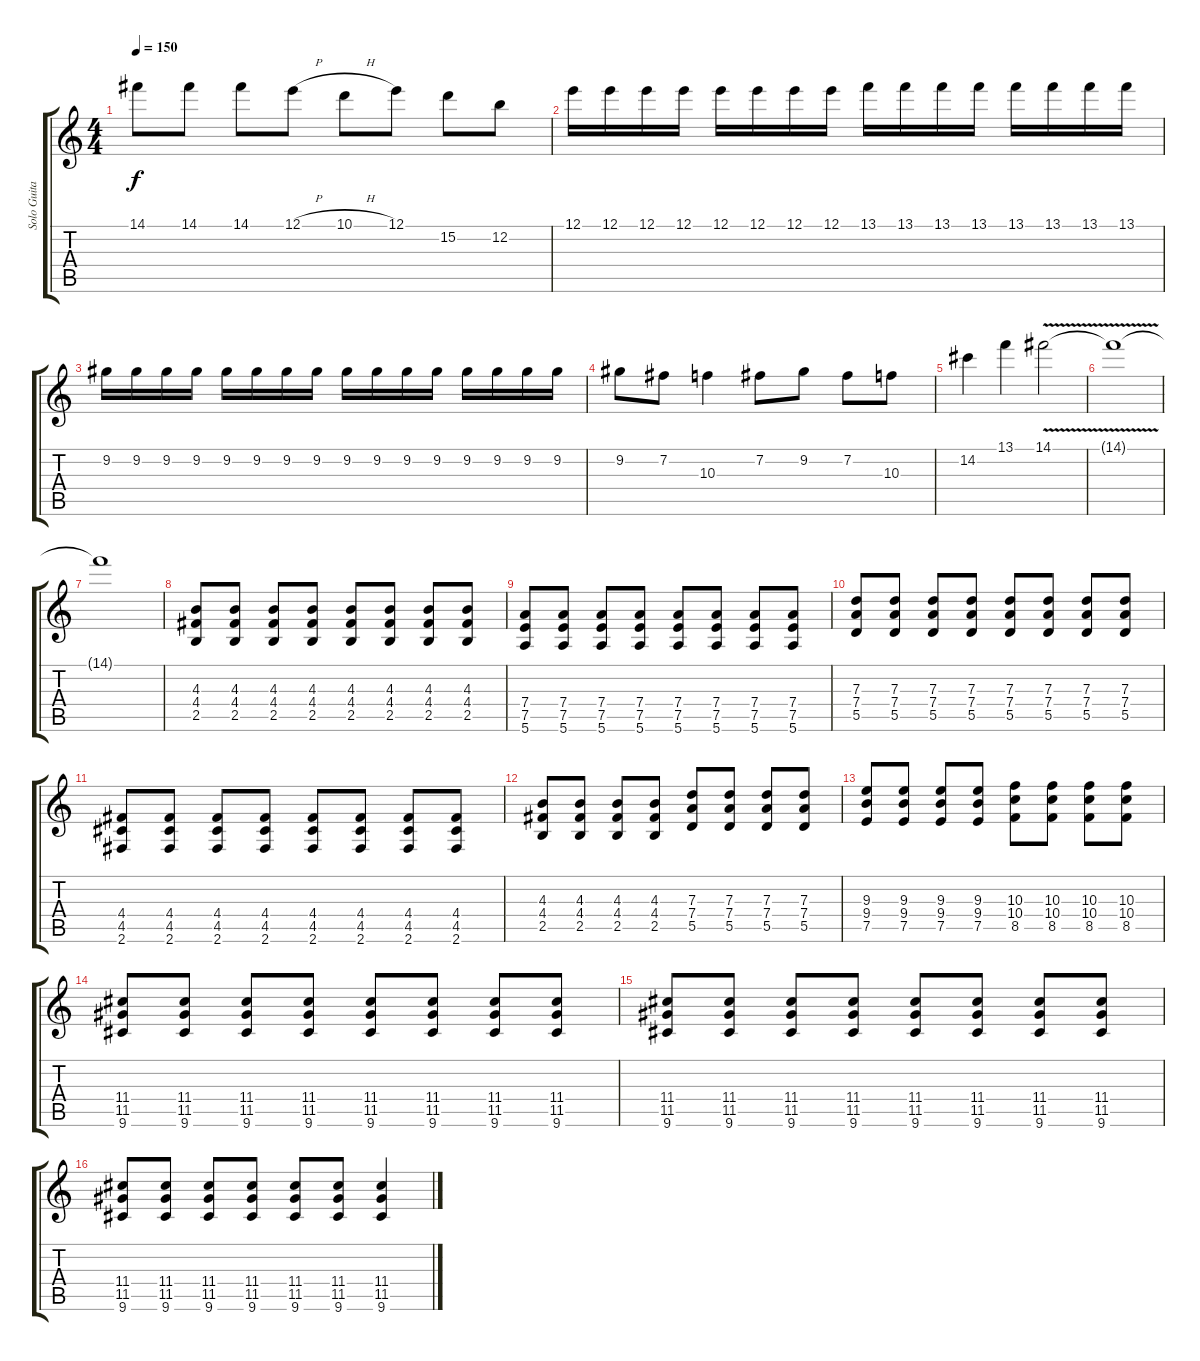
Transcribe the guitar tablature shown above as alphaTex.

\track ("Solo Guitar" "Solo Guita") {instrument distortionguitar}
\staff {score tabs}
\tuning (E4 B3 G3 D3 A2 E2) {hide}
\ts (4 4)
\tempo 150
\clef g2
\ks c
14.1.8{dy f} 14.1.8 14.1.8 12.1{h}.8 10.1{h}.8 12.1.8 15.2.8 12.2.8 |
12.1.16 12.1.16 12.1.16 12.1.16 12.1.16 12.1.16 12.1.16 12.1.16 13.1.16 13.1.16 13.1.16 13.1.16 13.1.16 13.1.16 13.1.16 13.1.16 |
9.2.16 9.2.16 9.2.16 9.2.16 9.2.16 9.2.16 9.2.16 9.2.16 9.2.16 9.2.16 9.2.16 9.2.16 9.2.16 9.2.16 9.2.16 9.2.16 |
9.2.8 7.2.8 10.3.4 7.2.8 9.2.8 7.2.8 10.3.8 |
14.2.4 13.1.4 14.1{v}.2 |
14.1{t}.1 |
14.1{t}.1 |
(4.3 4.4 2.5).8 (4.3 4.4 2.5).8 (4.3 4.4 2.5).8 (4.3 4.4 2.5).8 (4.3 4.4 2.5).8 (4.3 4.4 2.5).8 (4.3 4.4 2.5).8 (4.3 4.4 2.5).8 |
(7.4 7.5 5.6).8 (7.4 7.5 5.6).8 (7.4 7.5 5.6).8 (7.4 7.5 5.6).8 (7.4 7.5 5.6).8 (7.4 7.5 5.6).8 (7.4 7.5 5.6).8 (7.4 7.5 5.6).8 |
(7.3 7.4 5.5).8 (7.3 7.4 5.5).8 (7.3 7.4 5.5).8 (7.3 7.4 5.5).8 (7.3 7.4 5.5).8 (7.3 7.4 5.5).8 (7.3 7.4 5.5).8 (7.3 7.4 5.5).8 |
(4.4 4.5 2.6).8 (4.4 4.5 2.6).8 (4.4 4.5 2.6).8 (4.4 4.5 2.6).8 (4.4 4.5 2.6).8 (4.4 4.5 2.6).8 (4.4 4.5 2.6).8 (4.4 4.5 2.6).8 |
(4.3 4.4 2.5).8 (4.3 4.4 2.5).8 (4.3 4.4 2.5).8 (4.3 4.4 2.5).8 (7.3 7.4 5.5).8 (7.3 7.4 5.5).8 (7.3 7.4 5.5).8 (7.3 7.4 5.5).8 |
(9.3 9.4 7.5).8 (9.3 9.4 7.5).8 (9.3 9.4 7.5).8 (9.3 9.4 7.5).8 (10.3 10.4 8.5).8 (10.3 10.4 8.5).8 (10.3 10.4 8.5).8 (10.3 10.4 8.5).8 |
(11.4 11.5 9.6).8 (11.4 11.5 9.6).8 (11.4 11.5 9.6).8 (11.4 11.5 9.6).8 (11.4 11.5 9.6).8 (11.4 11.5 9.6).8 (11.4 11.5 9.6).8 (11.4 11.5 9.6).8 |
(11.4 11.5 9.6).8 (11.4 11.5 9.6).8 (11.4 11.5 9.6).8 (11.4 11.5 9.6).8 (11.4 11.5 9.6).8 (11.4 11.5 9.6).8 (11.4 11.5 9.6).8 (11.4 11.5 9.6).8 |
(11.4 11.5 9.6).8 (11.4 11.5 9.6).8 (11.4 11.5 9.6).8 (11.4 11.5 9.6).8 (11.4 11.5 9.6).8 (11.4 11.5 9.6).8 (11.4 11.5 9.6{ss}).4
